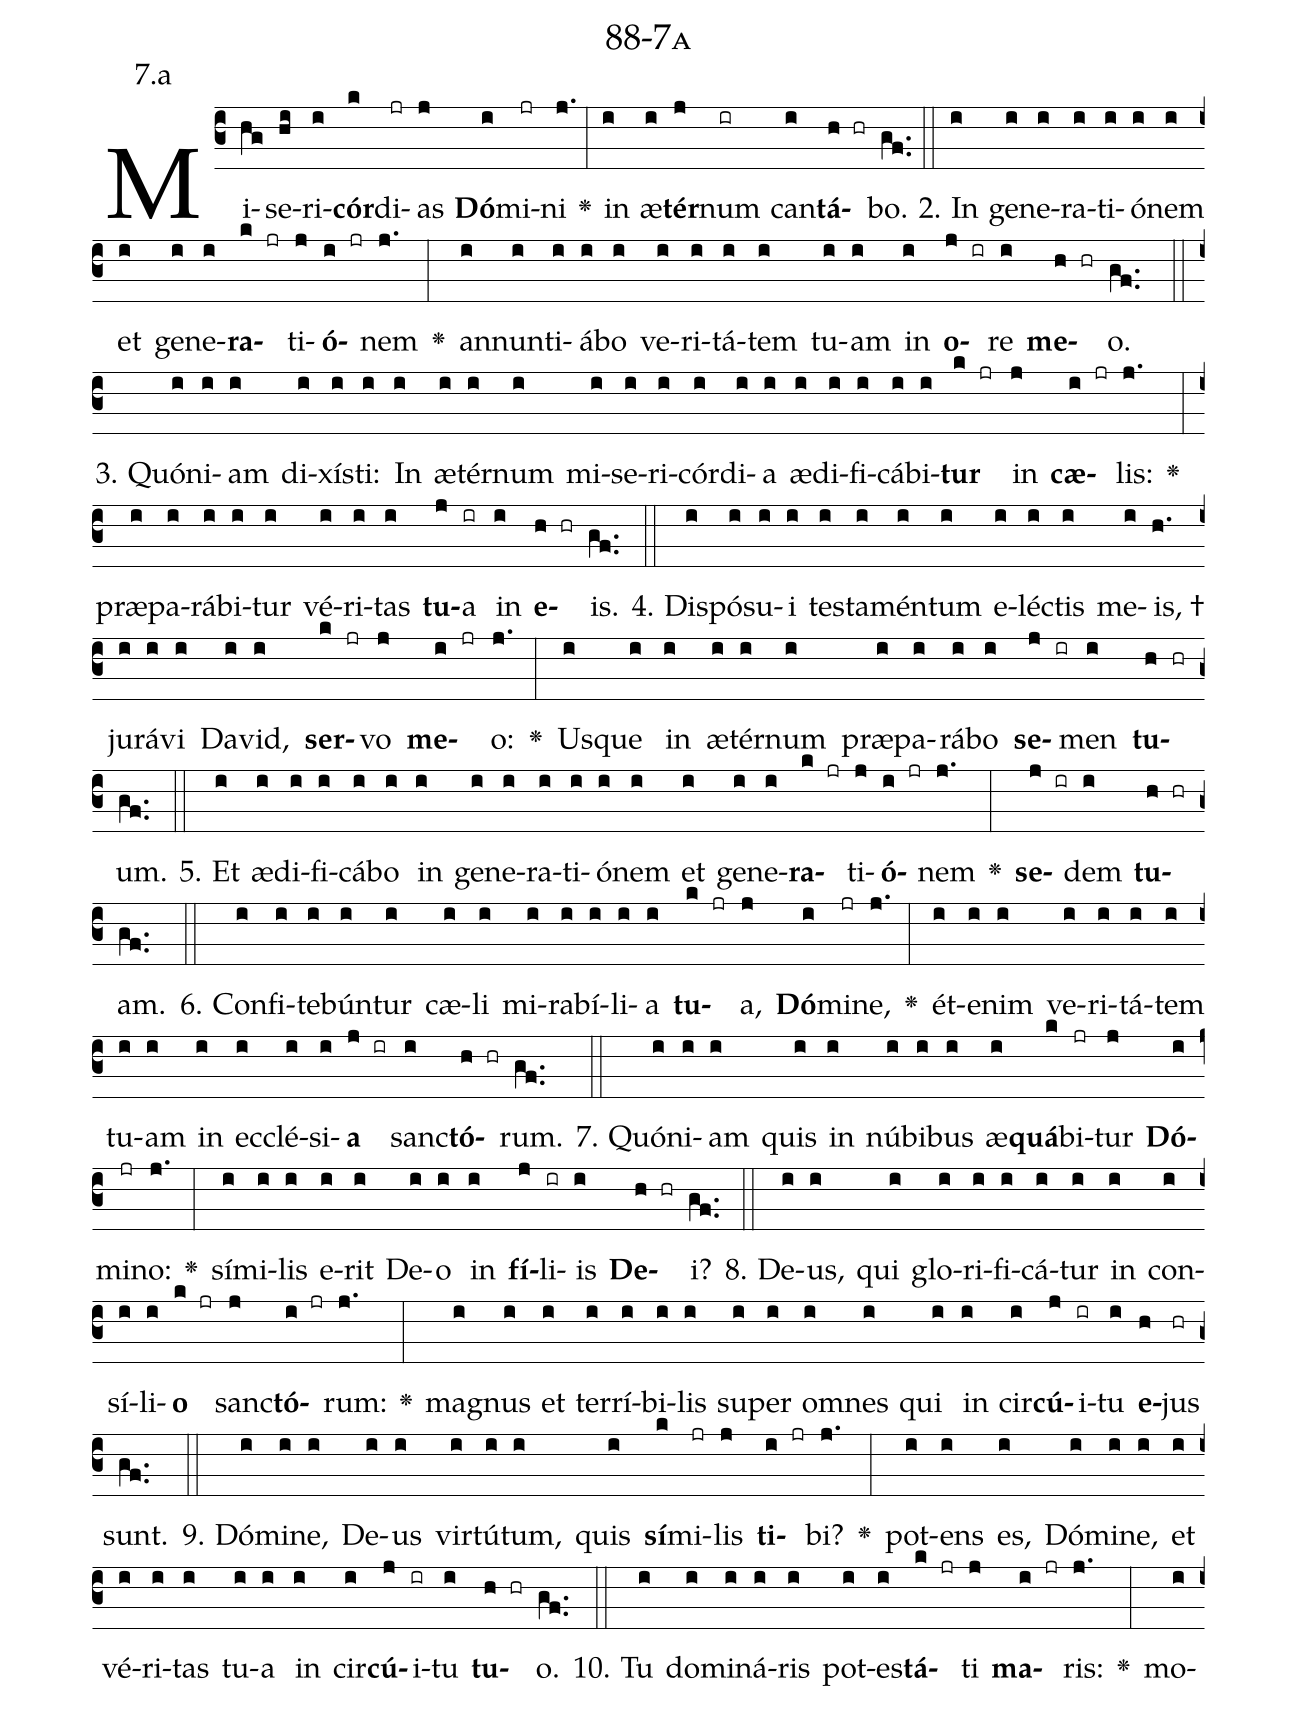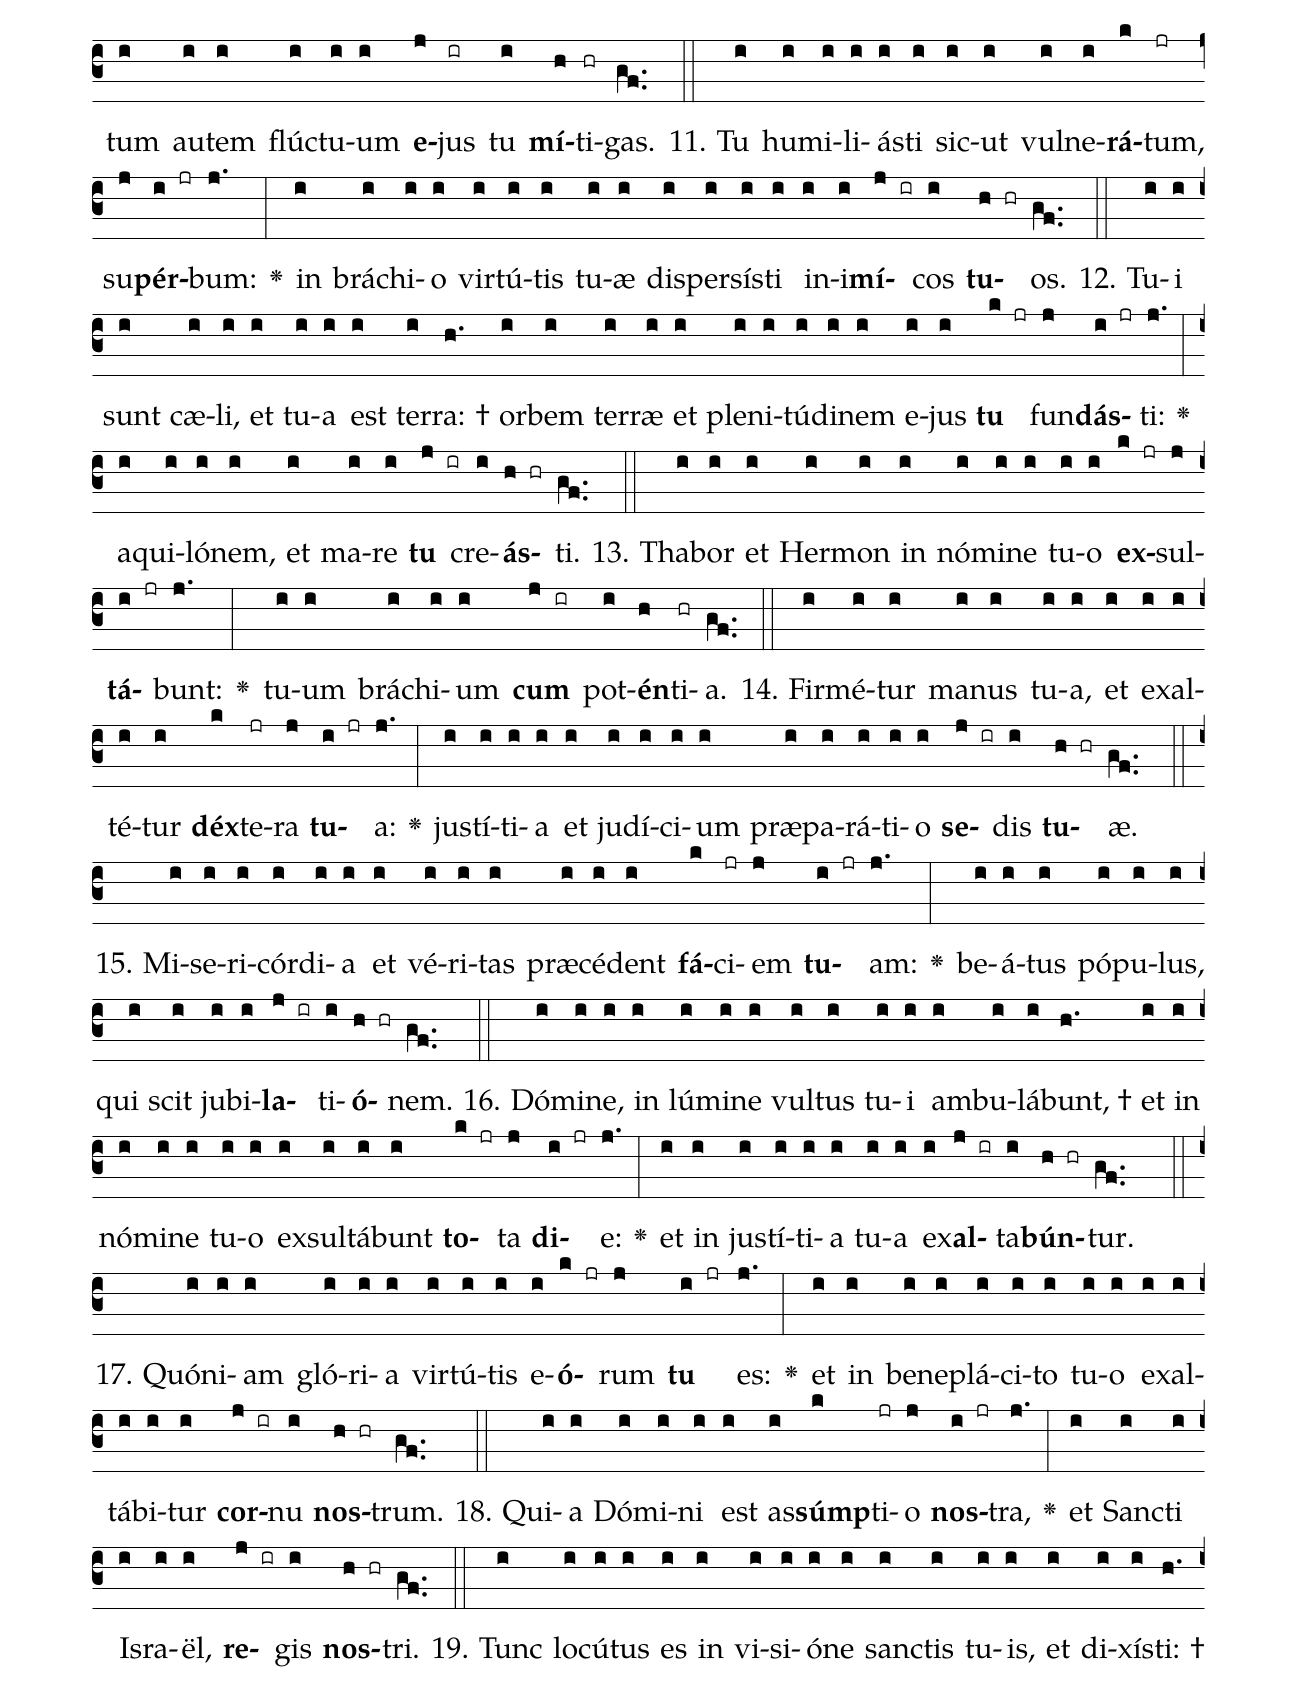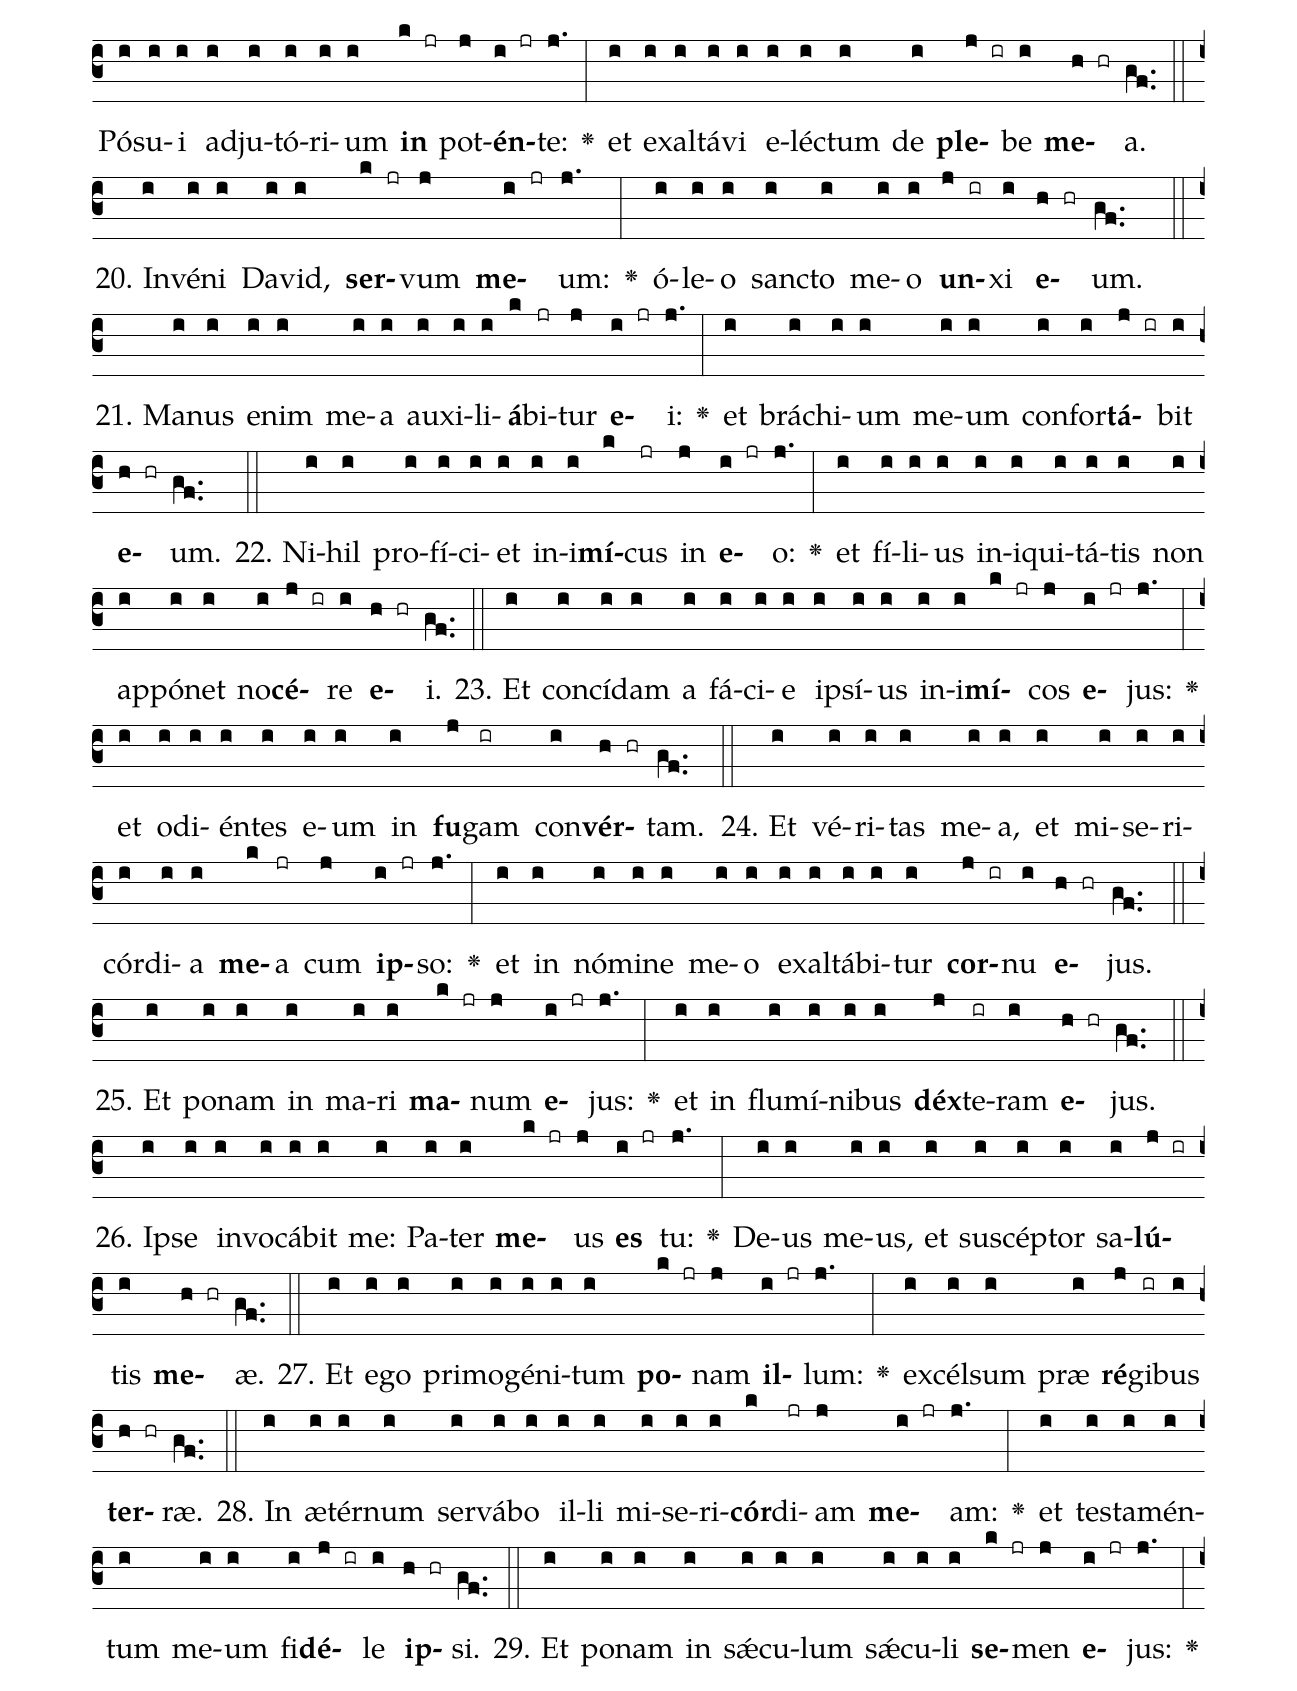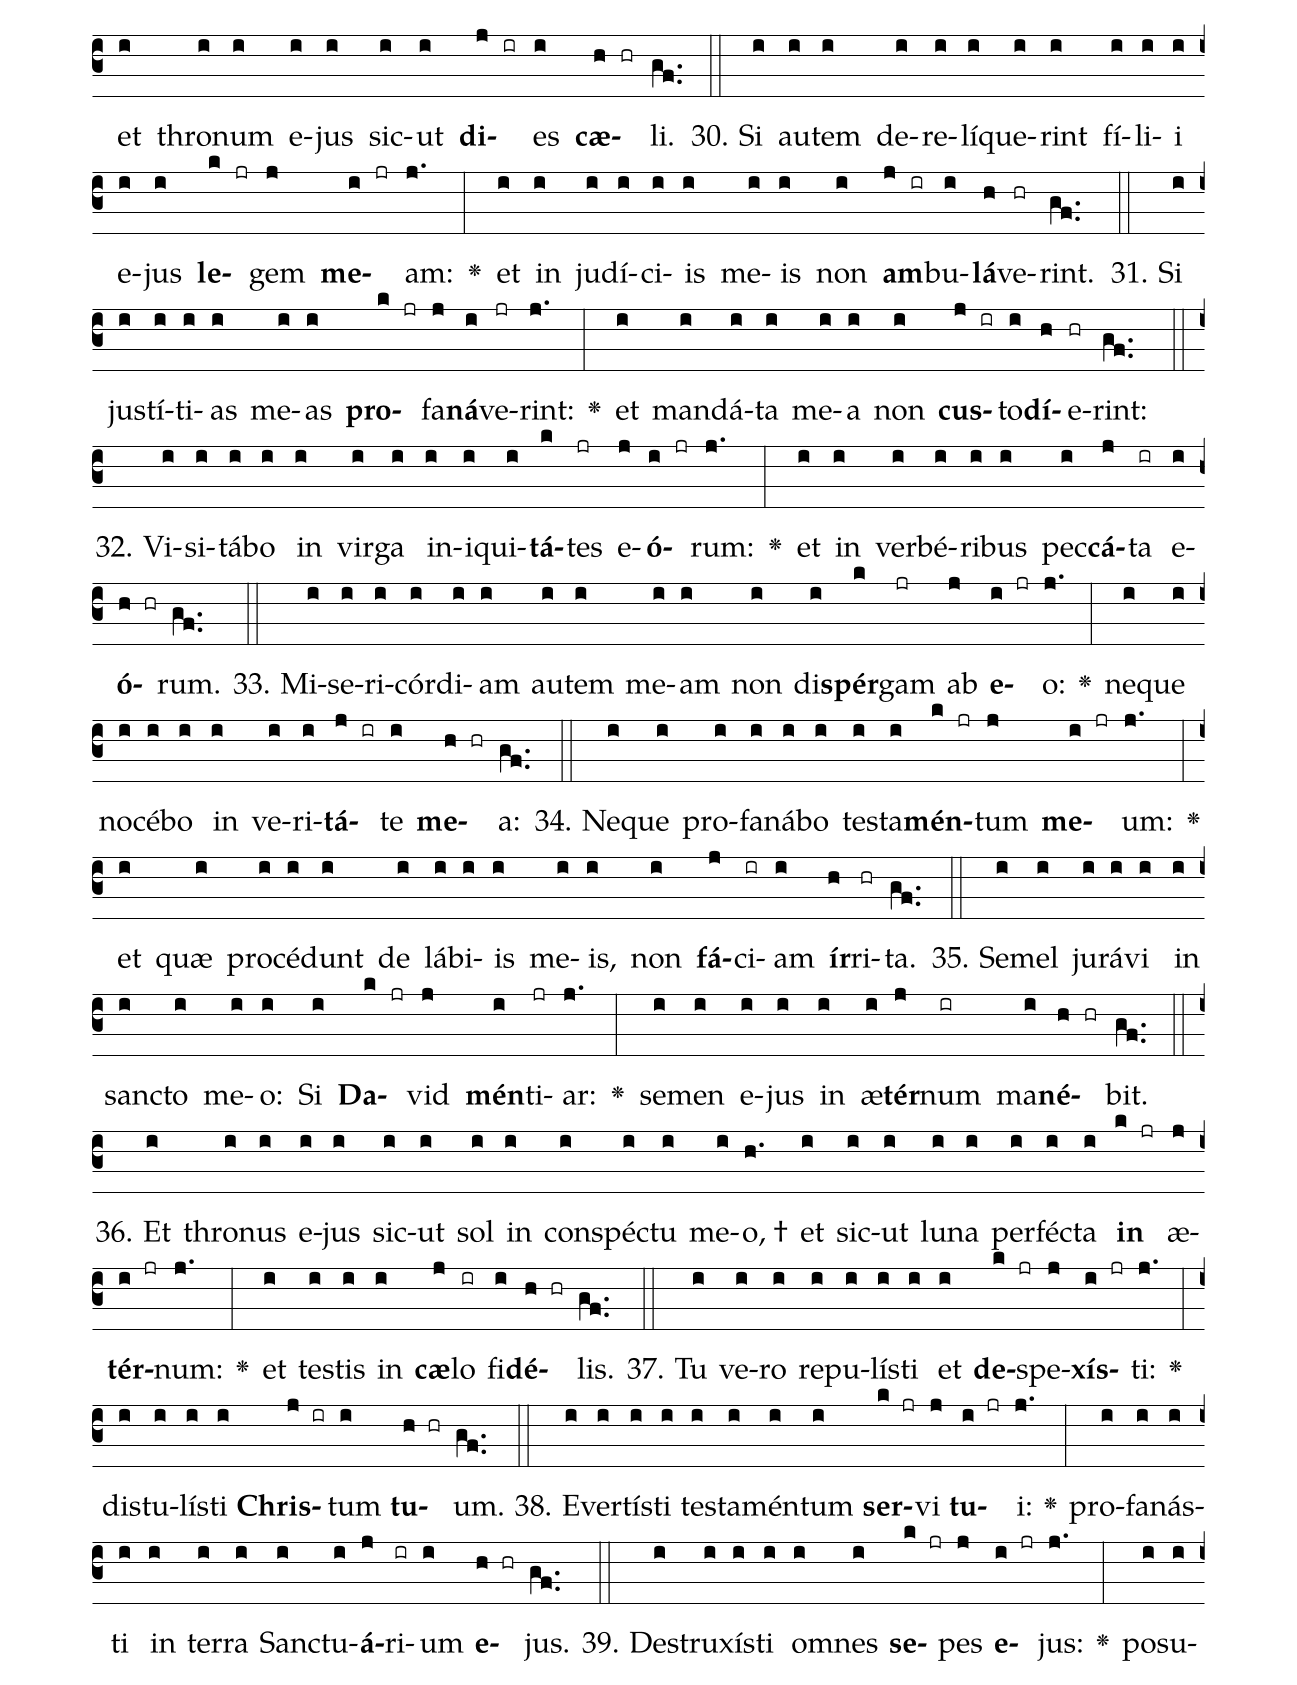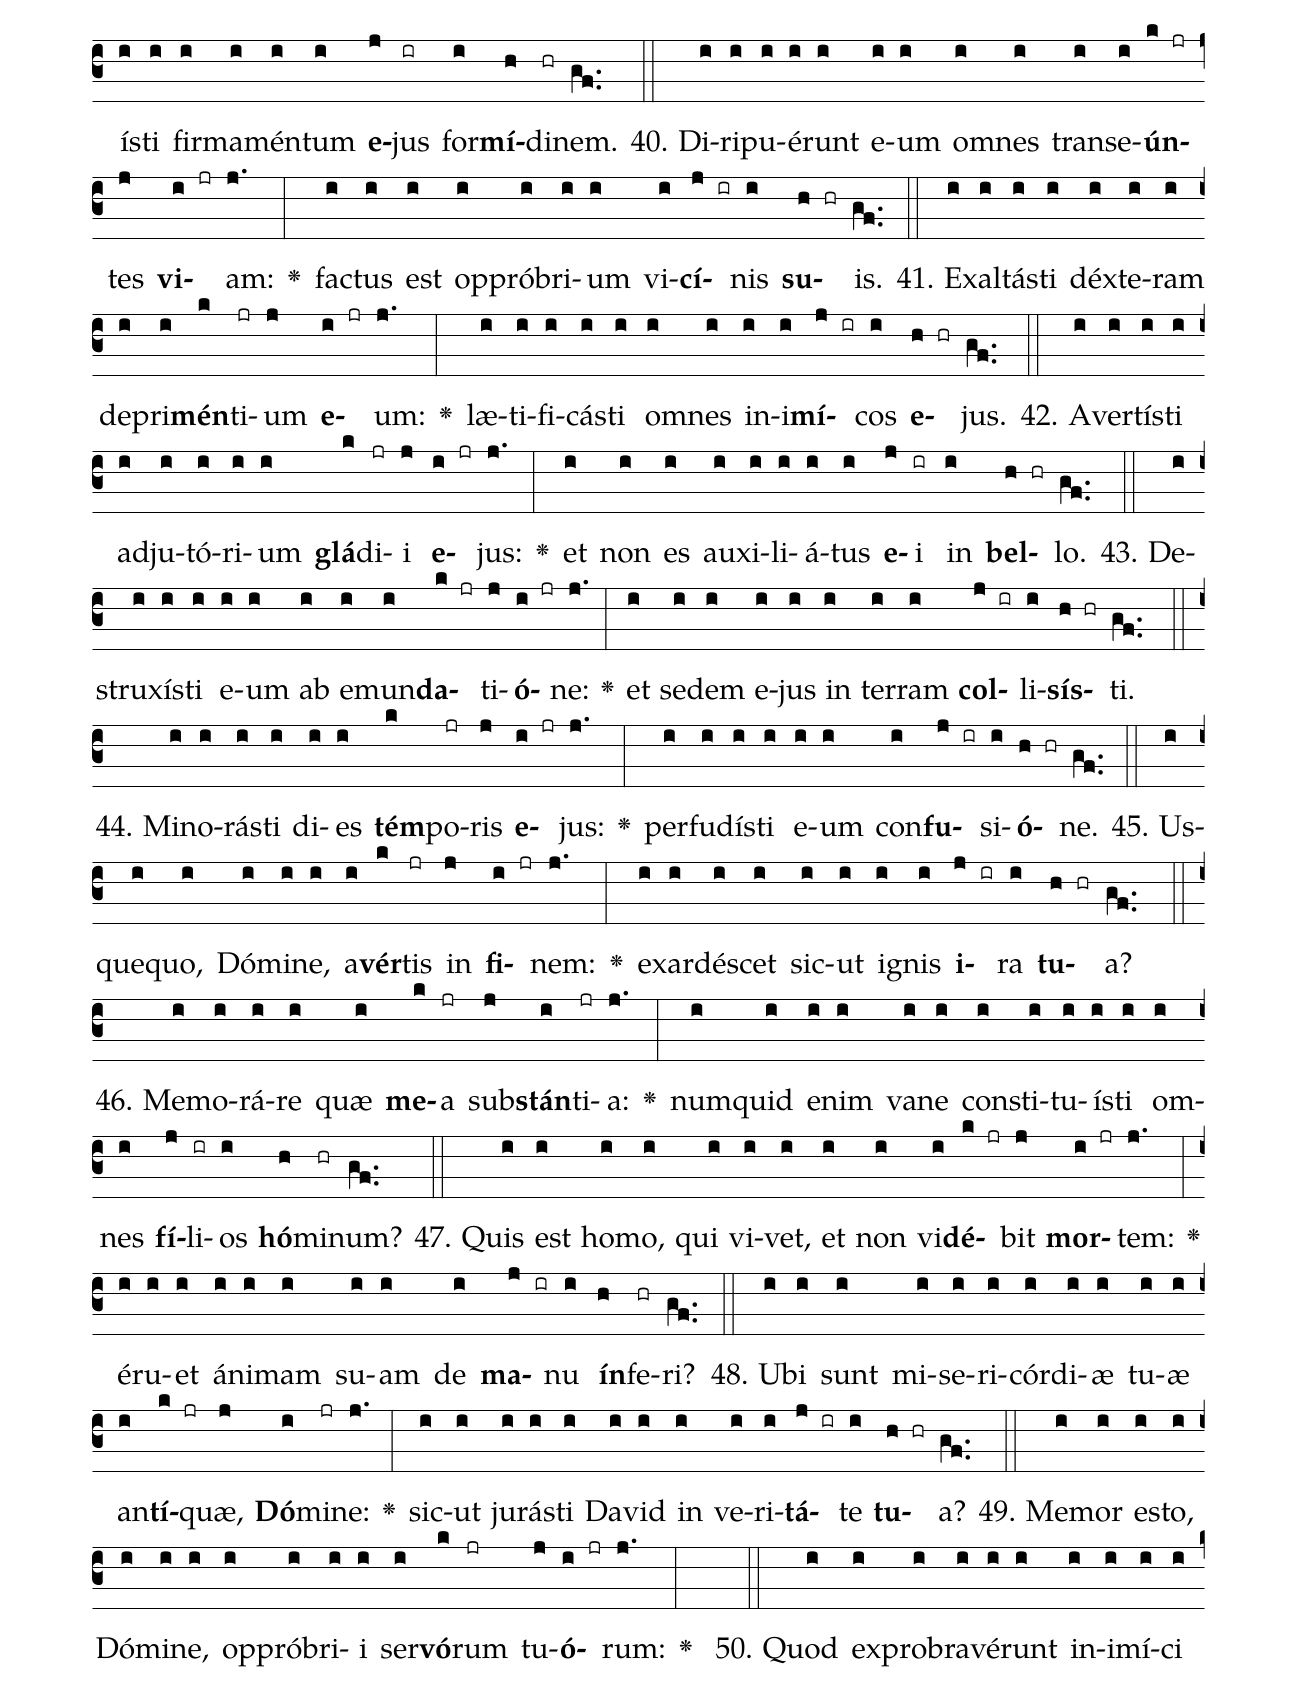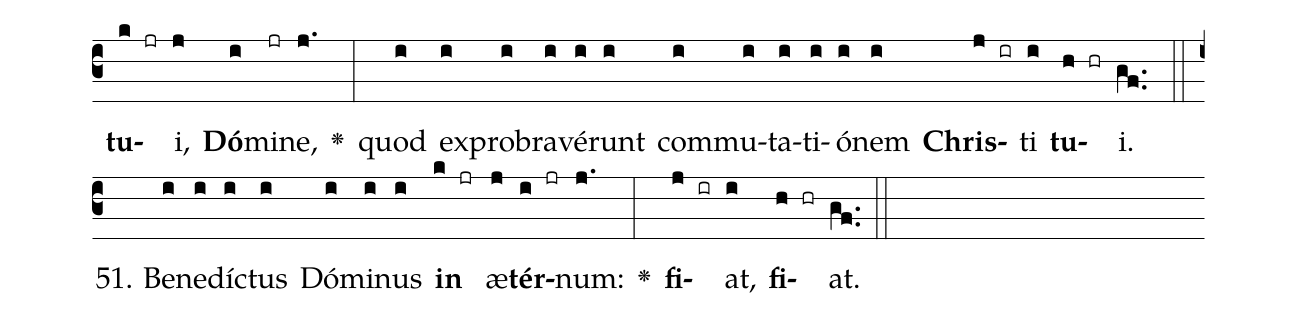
name: 88-7a;
annotation: 7.a;
%%
(c3)Mi(hg)se(hi)ri(i)<b>cór</b>(k)di(jr)as(j) <b>Dó</b>(i)mi(jr)ni(j.) <v>\greheightstar</v>(:) in(i) æ(i)<b>tér</b>(j)num(ir) can(i)<b>tá</b>(h hr)bo.(gf..) (::)
2. In(i) ge(i)ne(i)ra(i)ti(i)ó(i)nem(i) et(i) ge(i)ne(i)<b>ra</b>(k jr)ti(j)<b>ó</b>(i jr)nem(j.) <v>\greheightstar</v>(:) an(i)nun(i)ti(i)á(i)bo(i) ve(i)ri(i)tá(i)tem(i) tu(i)am(i) in(i) <b>o</b>(j ir)re(i) <b>me</b>(h hr)o.(gf..) (::)
3. Quón(i)i(i)am(i) di(i)xís(i)ti:(i) In(i) æ(i)tér(i)num(i) mi(i)se(i)ri(i)cór(i)di(i)a(i) æ(i)di(i)fi(i)cá(i)bi(i)<b>tur</b>(k jr) in(j) <b>cæ</b>(i jr)lis:(j.) <v>\greheightstar</v>(:) præ(i)pa(i)rá(i)bi(i)tur(i) vé(i)ri(i)tas(i) <b>tu</b>(j)a(ir) in(i) <b>e</b>(h hr)is.(gf..) (::)
4. Dis(i)pó(i)su(i)i(i) tes(i)ta(i)mén(i)tum(i) e(i)léc(i)tis(i) me(i)is, †(h.) ju(i)rá(i)vi(i) Da(i)vid,(i) <b>ser</b>(k jr)vo(j) <b>me</b>(i jr)o:(j.) <v>\greheightstar</v>(:) Us(i)que(i) in(i) æ(i)tér(i)num(i) præ(i)pa(i)rá(i)bo(i) <b>se</b>(j ir)men(i) <b>tu</b>(h hr)um.(gf..) (::)
5. Et(i) æ(i)di(i)fi(i)cá(i)bo(i) in(i) ge(i)ne(i)ra(i)ti(i)ó(i)nem(i) et(i) ge(i)ne(i)<b>ra</b>(k jr)ti(j)<b>ó</b>(i jr)nem(j.) <v>\greheightstar</v>(:) <b>se</b>(j ir)dem(i) <b>tu</b>(h hr)am.(gf..) (::)
6. Con(i)fi(i)te(i)bún(i)tur(i) cæ(i)li(i) mi(i)ra(i)bí(i)li(i)a(i) <b>tu</b>(k jr)a,(j) <b>Dó</b>(i)mi(jr)ne,(j.) <v>\greheightstar</v>(:) ét(i)e(i)nim(i) ve(i)ri(i)tá(i)tem(i) tu(i)am(i) in(i) ec(i)clé(i)si(i)<b>a</b>(j ir) sanc(i)<b>tó</b>(h hr)rum.(gf..) (::)
7. Quón(i)i(i)am(i) quis(i) in(i) nú(i)bi(i)bus(i) æ(i)<b>quá</b>(k)bi(jr)tur(j) <b>Dó</b>(i)mi(jr)no:(j.) <v>\greheightstar</v>(:) sí(i)mi(i)lis(i) e(i)rit(i) De(i)o(i) in(i) <b>fí</b>(j)li(ir)is(i) <b>De</b>(h hr)i?(gf..) (::)
8. De(i)us,(i) qui(i) glo(i)ri(i)fi(i)cá(i)tur(i) in(i) con(i)sí(i)li(i)<b>o</b>(k jr) sanc(j)<b>tó</b>(i jr)rum:(j.) <v>\greheightstar</v>(:) ma(i)gnus(i) et(i) ter(i)rí(i)bi(i)lis(i) su(i)per(i) om(i)nes(i) qui(i) in(i) cir(i)<b>cú</b>(j)i(ir)tu(i) <b>e</b>(h)jus(hr) sunt.(gf..) (::)
9. Dó(i)mi(i)ne,(i) De(i)us(i) vir(i)tú(i)tum,(i) quis(i) <b>sí</b>(k)mi(jr)lis(j) <b>ti</b>(i jr)bi?(j.) <v>\greheightstar</v>(:) pot(i)ens(i) es,(i) Dó(i)mi(i)ne,(i) et(i) vé(i)ri(i)tas(i) tu(i)a(i) in(i) cir(i)<b>cú</b>(j)i(ir)tu(i) <b>tu</b>(h hr)o.(gf..) (::)
10. Tu(i) do(i)mi(i)ná(i)ris(i) pot(i)es(i)<b>tá</b>(k jr)ti(j) <b>ma</b>(i jr)ris:(j.) <v>\greheightstar</v>(:) mo(i)tum(i) au(i)tem(i) flúc(i)tu(i)um(i) <b>e</b>(j)jus(ir) tu(i) <b>mí</b>(h)ti(hr)gas.(gf..) (::)
11. Tu(i) hu(i)mi(i)li(i)ás(i)ti(i) sic(i)ut(i) vul(i)ne(i)<b>rá</b>(k)tum,(jr) su(j)<b>pér</b>(i jr)bum:(j.) <v>\greheightstar</v>(:) in(i) brá(i)chi(i)o(i) vir(i)tú(i)tis(i) tu(i)æ(i) di(i)sper(i)sís(i)ti(i) in(i)i(i)<b>mí</b>(j ir)cos(i) <b>tu</b>(h hr)os.(gf..) (::)
12. Tu(i)i(i) sunt(i) cæ(i)li,(i) et(i) tu(i)a(i) est(i) ter(i)ra: †(h.) or(i)bem(i) ter(i)ræ(i) et(i) ple(i)ni(i)tú(i)di(i)nem(i) e(i)jus(i) <b>tu</b>(k jr) fun(j)<b>dás</b>(i jr)ti:(j.) <v>\greheightstar</v>(:) a(i)qui(i)ló(i)nem,(i) et(i) ma(i)re(i) <b>tu</b>(j ir) cre(i)<b>ás</b>(h hr)ti.(gf..) (::)
13. Tha(i)bor(i) et(i) Her(i)mon(i) in(i) nó(i)mi(i)ne(i) tu(i)o(i) <b>ex</b>(k jr)sul(j)<b>tá</b>(i jr)bunt:(j.) <v>\greheightstar</v>(:) tu(i)um(i) brá(i)chi(i)um(i) <b>cum</b>(j ir) pot(i)<b>én</b>(h)ti(hr)a.(gf..) (::)
14. Fir(i)mé(i)tur(i) ma(i)nus(i) tu(i)a,(i) et(i) ex(i)al(i)té(i)tur(i) <b>déx</b>(k)te(jr)ra(j) <b>tu</b>(i jr)a:(j.) <v>\greheightstar</v>(:) jus(i)tí(i)ti(i)a(i) et(i) ju(i)dí(i)ci(i)um(i) præ(i)pa(i)rá(i)ti(i)o(i) <b>se</b>(j ir)dis(i) <b>tu</b>(h hr)æ.(gf..) (::)
15. Mi(i)se(i)ri(i)cór(i)di(i)a(i) et(i) vé(i)ri(i)tas(i) præ(i)cé(i)dent(i) <b>fá</b>(k)ci(jr)em(j) <b>tu</b>(i jr)am:(j.) <v>\greheightstar</v>(:) be(i)á(i)tus(i) pó(i)pu(i)lus,(i) qui(i) scit(i) ju(i)bi(i)<b>la</b>(j ir)ti(i)<b>ó</b>(h hr)nem.(gf..) (::)
16. Dó(i)mi(i)ne,(i) in(i) lú(i)mi(i)ne(i) vul(i)tus(i) tu(i)i(i) am(i)bu(i)lá(i)bunt, †(h.) et(i) in(i) nó(i)mi(i)ne(i) tu(i)o(i) ex(i)sul(i)tá(i)bunt(i) <b>to</b>(k jr)ta(j) <b>di</b>(i jr)e:(j.) <v>\greheightstar</v>(:) et(i) in(i) jus(i)tí(i)ti(i)a(i) tu(i)a(i) ex(i)<b>al</b>(j ir)ta(i)<b>bún</b>(h hr)tur.(gf..) (::)
17. Quón(i)i(i)am(i) gló(i)ri(i)a(i) vir(i)tú(i)tis(i) e(i)<b>ó</b>(k jr)rum(j) <b>tu</b>(i jr) es:(j.) <v>\greheightstar</v>(:) et(i) in(i) be(i)ne(i)plá(i)ci(i)to(i) tu(i)o(i) ex(i)al(i)tá(i)bi(i)tur(i) <b>cor</b>(j ir)nu(i) <b>nos</b>(h hr)trum.(gf..) (::)
18. Qui(i)a(i) Dó(i)mi(i)ni(i) est(i) as(i)<b>súmp</b>(k)ti(jr)o(j) <b>nos</b>(i jr)tra,(j.) <v>\greheightstar</v>(:) et(i) Sanc(i)ti(i) Is(i)ra(i)ël,(i) <b>re</b>(j ir)gis(i) <b>nos</b>(h hr)tri.(gf..) (::)
19. Tunc(i) lo(i)cú(i)tus(i) es(i) in(i) vi(i)si(i)ó(i)ne(i) sanc(i)tis(i) tu(i)is,(i) et(i) di(i)xís(i)ti: †(h.) Pó(i)su(i)i(i) ad(i)ju(i)tó(i)ri(i)um(i) <b>in</b>(k jr) pot(j)<b>én</b>(i jr)te:(j.) <v>\greheightstar</v>(:) et(i) ex(i)al(i)tá(i)vi(i) e(i)léc(i)tum(i) de(i) <b>ple</b>(j ir)be(i) <b>me</b>(h hr)a.(gf..) (::)
20. In(i)vé(i)ni(i) Da(i)vid,(i) <b>ser</b>(k jr)vum(j) <b>me</b>(i jr)um:(j.) <v>\greheightstar</v>(:) ó(i)le(i)o(i) sanc(i)to(i) me(i)o(i) <b>un</b>(j ir)xi(i) <b>e</b>(h hr)um.(gf..) (::)
21. Ma(i)nus(i) e(i)nim(i) me(i)a(i) au(i)xi(i)li(i)<b>á</b>(k)bi(jr)tur(j) <b>e</b>(i jr)i:(j.) <v>\greheightstar</v>(:) et(i) brá(i)chi(i)um(i) me(i)um(i) con(i)for(i)<b>tá</b>(j ir)bit(i) <b>e</b>(h hr)um.(gf..) (::)
22. Ni(i)hil(i) pro(i)fí(i)ci(i)et(i) in(i)i(i)<b>mí</b>(k)cus(jr) in(j) <b>e</b>(i jr)o:(j.) <v>\greheightstar</v>(:) et(i) fí(i)li(i)us(i) in(i)i(i)qui(i)tá(i)tis(i) non(i) ap(i)pó(i)net(i) no(i)<b>cé</b>(j ir)re(i) <b>e</b>(h hr)i.(gf..) (::)
23. Et(i) con(i)cí(i)dam(i) a(i) fá(i)ci(i)e(i) ip(i)sí(i)us(i) in(i)i(i)<b>mí</b>(k jr)cos(j) <b>e</b>(i jr)jus:(j.) <v>\greheightstar</v>(:) et(i) o(i)di(i)én(i)tes(i) e(i)um(i) in(i) <b>fu</b>(j)gam(ir) con(i)<b>vér</b>(h hr)tam.(gf..) (::)
24. Et(i) vé(i)ri(i)tas(i) me(i)a,(i) et(i) mi(i)se(i)ri(i)cór(i)di(i)a(i) <b>me</b>(k)a(jr) cum(j) <b>ip</b>(i jr)so:(j.) <v>\greheightstar</v>(:) et(i) in(i) nó(i)mi(i)ne(i) me(i)o(i) ex(i)al(i)tá(i)bi(i)tur(i) <b>cor</b>(j ir)nu(i) <b>e</b>(h hr)jus.(gf..) (::)
25. Et(i) po(i)nam(i) in(i) ma(i)ri(i) <b>ma</b>(k jr)num(j) <b>e</b>(i jr)jus:(j.) <v>\greheightstar</v>(:) et(i) in(i) flu(i)mí(i)ni(i)bus(i) <b>déx</b>(j)te(ir)ram(i) <b>e</b>(h hr)jus.(gf..) (::)
26. Ip(i)se(i) in(i)vo(i)cá(i)bit(i) me:(i) Pa(i)ter(i) <b>me</b>(k jr)us(j) <b>es</b>(i jr) tu:(j.) <v>\greheightstar</v>(:) De(i)us(i) me(i)us,(i) et(i) su(i)scép(i)tor(i) sa(i)<b>lú</b>(j ir)tis(i) <b>me</b>(h hr)æ.(gf..) (::)
27. Et(i) e(i)go(i) pri(i)mo(i)gé(i)ni(i)tum(i) <b>po</b>(k jr)nam(j) <b>il</b>(i jr)lum:(j.) <v>\greheightstar</v>(:) ex(i)cél(i)sum(i) præ(i) <b>ré</b>(j)gi(ir)bus(i) <b>ter</b>(h hr)ræ.(gf..) (::)
28. In(i) æ(i)tér(i)num(i) ser(i)vá(i)bo(i) il(i)li(i) mi(i)se(i)ri(i)<b>cór</b>(k)di(jr)am(j) <b>me</b>(i jr)am:(j.) <v>\greheightstar</v>(:) et(i) tes(i)ta(i)mén(i)tum(i) me(i)um(i) fi(i)<b>dé</b>(j ir)le(i) <b>ip</b>(h hr)si.(gf..) (::)
29. Et(i) po(i)nam(i) in(i) sǽ(i)cu(i)lum(i) sǽ(i)cu(i)li(i) <b>se</b>(k jr)men(j) <b>e</b>(i jr)jus:(j.) <v>\greheightstar</v>(:) et(i) thro(i)num(i) e(i)jus(i) sic(i)ut(i) <b>di</b>(j ir)es(i) <b>cæ</b>(h hr)li.(gf..) (::)
30. Si(i) au(i)tem(i) de(i)re(i)lí(i)que(i)rint(i) fí(i)li(i)i(i) e(i)jus(i) <b>le</b>(k jr)gem(j) <b>me</b>(i jr)am:(j.) <v>\greheightstar</v>(:) et(i) in(i) ju(i)dí(i)ci(i)is(i) me(i)is(i) non(i) <b>am</b>(j ir)bu(i)<b>lá</b>(h)ve(hr)rint.(gf..) (::)
31. Si(i) jus(i)tí(i)ti(i)as(i) me(i)as(i) <b>pro</b>(k jr)fa(j)<b>ná</b>(i)ve(jr)rint:(j.) <v>\greheightstar</v>(:) et(i) man(i)dá(i)ta(i) me(i)a(i) non(i) <b>cus</b>(j ir)to(i)<b>dí</b>(h)e(hr)rint:(gf..) (::)
32. Vi(i)si(i)tá(i)bo(i) in(i) vir(i)ga(i) in(i)i(i)qui(i)<b>tá</b>(k)tes(jr) e(j)<b>ó</b>(i jr)rum:(j.) <v>\greheightstar</v>(:) et(i) in(i) ver(i)bé(i)ri(i)bus(i) pec(i)<b>cá</b>(j)ta(ir) e(i)<b>ó</b>(h hr)rum.(gf..) (::)
33. Mi(i)se(i)ri(i)cór(i)di(i)am(i) au(i)tem(i) me(i)am(i) non(i) di(i)<b>spér</b>(k)gam(jr) ab(j) <b>e</b>(i jr)o:(j.) <v>\greheightstar</v>(:) ne(i)que(i) no(i)cé(i)bo(i) in(i) ve(i)ri(i)<b>tá</b>(j ir)te(i) <b>me</b>(h hr)a:(gf..) (::)
34. Ne(i)que(i) pro(i)fa(i)ná(i)bo(i) tes(i)ta(i)<b>mén</b>(k jr)tum(j) <b>me</b>(i jr)um:(j.) <v>\greheightstar</v>(:) et(i) quæ(i) pro(i)cé(i)dunt(i) de(i) lá(i)bi(i)is(i) me(i)is,(i) non(i) <b>fá</b>(j)ci(ir)am(i) <b>ír</b>(h)ri(hr)ta.(gf..) (::)
35. Se(i)mel(i) ju(i)rá(i)vi(i) in(i) sanc(i)to(i) me(i)o:(i) Si(i) <b>Da</b>(k jr)vid(j) <b>mén</b>(i)ti(jr)ar:(j.) <v>\greheightstar</v>(:) se(i)men(i) e(i)jus(i) in(i) æ(i)<b>tér</b>(j)num(ir) ma(i)<b>né</b>(h hr)bit.(gf..) (::)
36. Et(i) thro(i)nus(i) e(i)jus(i) sic(i)ut(i) sol(i) in(i) con(i)spéc(i)tu(i) me(i)o, †(h.) et(i) sic(i)ut(i) lu(i)na(i) per(i)féc(i)ta(i) <b>in</b>(k jr) æ(j)<b>tér</b>(i jr)num:(j.) <v>\greheightstar</v>(:) et(i) tes(i)tis(i) in(i) <b>cæ</b>(j)lo(ir) fi(i)<b>dé</b>(h hr)lis.(gf..) (::)
37. Tu(i) ve(i)ro(i) re(i)pu(i)lís(i)ti(i) et(i) <b>de</b>(k jr)spe(j)<b>xís</b>(i jr)ti:(j.) <v>\greheightstar</v>(:) dis(i)tu(i)lís(i)ti(i) <b>Chris</b>(j ir)tum(i) <b>tu</b>(h hr)um.(gf..) (::)
38. E(i)ver(i)tís(i)ti(i) tes(i)ta(i)mén(i)tum(i) <b>ser</b>(k jr)vi(j) <b>tu</b>(i jr)i:(j.) <v>\greheightstar</v>(:) pro(i)fa(i)nás(i)ti(i) in(i) ter(i)ra(i) Sanc(i)tu(i)<b>á</b>(j)ri(ir)um(i) <b>e</b>(h hr)jus.(gf..) (::)
39. De(i)stru(i)xís(i)ti(i) om(i)nes(i) <b>se</b>(k jr)pes(j) <b>e</b>(i jr)jus:(j.) <v>\greheightstar</v>(:) po(i)su(i)ís(i)ti(i) fir(i)ma(i)mén(i)tum(i) <b>e</b>(j)jus(ir) for(i)<b>mí</b>(h)di(hr)nem.(gf..) (::)
40. Di(i)ri(i)pu(i)é(i)runt(i) e(i)um(i) om(i)nes(i) trans(i)e(i)<b>ún</b>(k jr)tes(j) <b>vi</b>(i jr)am:(j.) <v>\greheightstar</v>(:) fac(i)tus(i) est(i) op(i)pró(i)bri(i)um(i) vi(i)<b>cí</b>(j ir)nis(i) <b>su</b>(h hr)is.(gf..) (::)
41. Ex(i)al(i)tás(i)ti(i) déx(i)te(i)ram(i) de(i)pri(i)<b>mén</b>(k)ti(jr)um(j) <b>e</b>(i jr)um:(j.) <v>\greheightstar</v>(:) læ(i)ti(i)fi(i)cás(i)ti(i) om(i)nes(i) in(i)i(i)<b>mí</b>(j ir)cos(i) <b>e</b>(h hr)jus.(gf..) (::)
42. A(i)ver(i)tís(i)ti(i) ad(i)ju(i)tó(i)ri(i)um(i) <b>glá</b>(k)di(jr)i(j) <b>e</b>(i jr)jus:(j.) <v>\greheightstar</v>(:) et(i) non(i) es(i) au(i)xi(i)li(i)á(i)tus(i) <b>e</b>(j)i(ir) in(i) <b>bel</b>(h hr)lo.(gf..) (::)
43. De(i)stru(i)xís(i)ti(i) e(i)um(i) ab(i) e(i)mun(i)<b>da</b>(k jr)ti(j)<b>ó</b>(i jr)ne:(j.) <v>\greheightstar</v>(:) et(i) se(i)dem(i) e(i)jus(i) in(i) ter(i)ram(i) <b>col</b>(j ir)li(i)<b>sís</b>(h hr)ti.(gf..) (::)
44. Mi(i)no(i)rás(i)ti(i) di(i)es(i) <b>tém</b>(k)po(jr)ris(j) <b>e</b>(i jr)jus:(j.) <v>\greheightstar</v>(:) per(i)fu(i)dís(i)ti(i) e(i)um(i) con(i)<b>fu</b>(j ir)si(i)<b>ó</b>(h hr)ne.(gf..) (::)
45. Us(i)que(i)quo,(i) Dó(i)mi(i)ne,(i) a(i)<b>vér</b>(k)tis(jr) in(j) <b>fi</b>(i jr)nem:(j.) <v>\greheightstar</v>(:) ex(i)ar(i)dé(i)scet(i) sic(i)ut(i) i(i)gnis(i) <b>i</b>(j ir)ra(i) <b>tu</b>(h hr)a?(gf..) (::)
46. Me(i)mo(i)rá(i)re(i) quæ(i) <b>me</b>(k)a(jr) sub(j)<b>stán</b>(i)ti(jr)a:(j.) <v>\greheightstar</v>(:) num(i)quid(i) e(i)nim(i) va(i)ne(i) con(i)sti(i)tu(i)ís(i)ti(i) om(i)nes(i) <b>fí</b>(j)li(ir)os(i) <b>hó</b>(h)mi(hr)num?(gf..) (::)
47. Quis(i) est(i) ho(i)mo,(i) qui(i) vi(i)vet,(i) et(i) non(i) vi(i)<b>dé</b>(k jr)bit(j) <b>mor</b>(i jr)tem:(j.) <v>\greheightstar</v>(:) é(i)ru(i)et(i) á(i)ni(i)mam(i) su(i)am(i) de(i) <b>ma</b>(j ir)nu(i) <b>ín</b>(h)fe(hr)ri?(gf..) (::)
48. U(i)bi(i) sunt(i) mi(i)se(i)ri(i)cór(i)di(i)æ(i) tu(i)æ(i) an(i)<b>tí</b>(k jr)quæ,(j) <b>Dó</b>(i)mi(jr)ne:(j.) <v>\greheightstar</v>(:) sic(i)ut(i) ju(i)rás(i)ti(i) Da(i)vid(i) in(i) ve(i)ri(i)<b>tá</b>(j ir)te(i) <b>tu</b>(h hr)a?(gf..) (::)
49. Me(i)mor(i) es(i)to,(i) Dó(i)mi(i)ne,(i) op(i)pró(i)bri(i)i(i) ser(i)<b>vó</b>(k)rum(jr) tu(j)<b>ó</b>(i jr)rum:(j.) <v>\greheightstar</v>(:)  (::)
50. Quod(i) ex(i)pro(i)bra(i)vé(i)runt(i) in(i)i(i)mí(i)ci(i) <b>tu</b>(k jr)i,(j) <b>Dó</b>(i)mi(jr)ne,(j.) <v>\greheightstar</v>(:) quod(i) ex(i)pro(i)bra(i)vé(i)runt(i) com(i)mu(i)ta(i)ti(i)ó(i)nem(i) <b>Chris</b>(j ir)ti(i) <b>tu</b>(h hr)i.(gf..) (::)
51. Be(i)ne(i)díc(i)tus(i) Dó(i)mi(i)nus(i) <b>in</b>(k jr) æ(j)<b>tér</b>(i jr)num:(j.) <v>\greheightstar</v>(:) <b>fi</b>(j ir)at,(i) <b>fi</b>(h hr)at.(gf..) (::)
